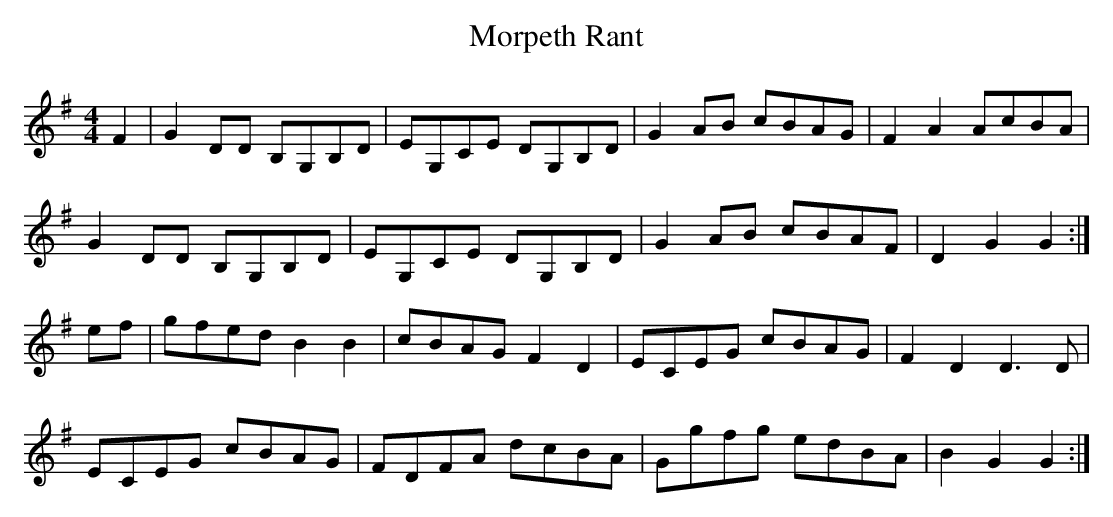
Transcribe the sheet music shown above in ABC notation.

X:1
T:Morpeth Rant
M:4/4
L:1/8
K:G
F2 | G2 DD B,G,B,D | EG,CE DG,B,D | G2AB cBAG | F2A2  AcBA |
     G2 DD B,G,B,D | EG,CE DG,B,D | G2AB cBAF | D2 G2 G2  :|
ef | gfed  B2 B2   | cBAG  F2 D2  | ECEG cBAG | F2 D2 D3 D |
     ECEG  cBAG    | FDFA  dcBA   | Ggfg edBA | B2 G2 G2  :|
